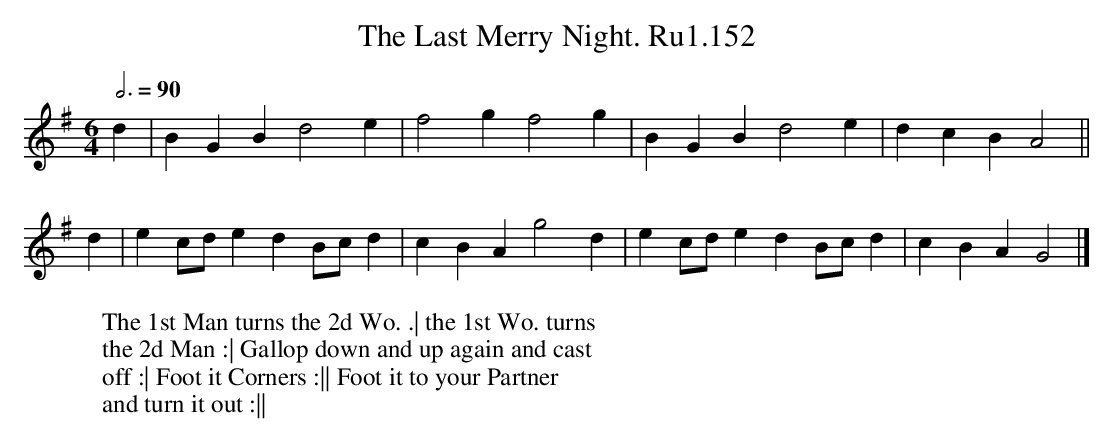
X:1
T:Last Merry Night. Ru1.152, The
M:6/4
L:1/4
W:The 1st Man turns the 2d Wo. .| the 1st Wo. turns
W:the 2d Man :| Gallop down and up again and cast
W:off :| Foot it Corners :|| Foot it to your Partner
W:and turn it out :||
Q:3/4=90
K:G
d | BGB d2e | f2g f2g | BGB d2e | dcB A2 ||
d | ec/d/e dB/c/d | cBA g2d | ec/d/e dB/c/d | cBA G2 |]
